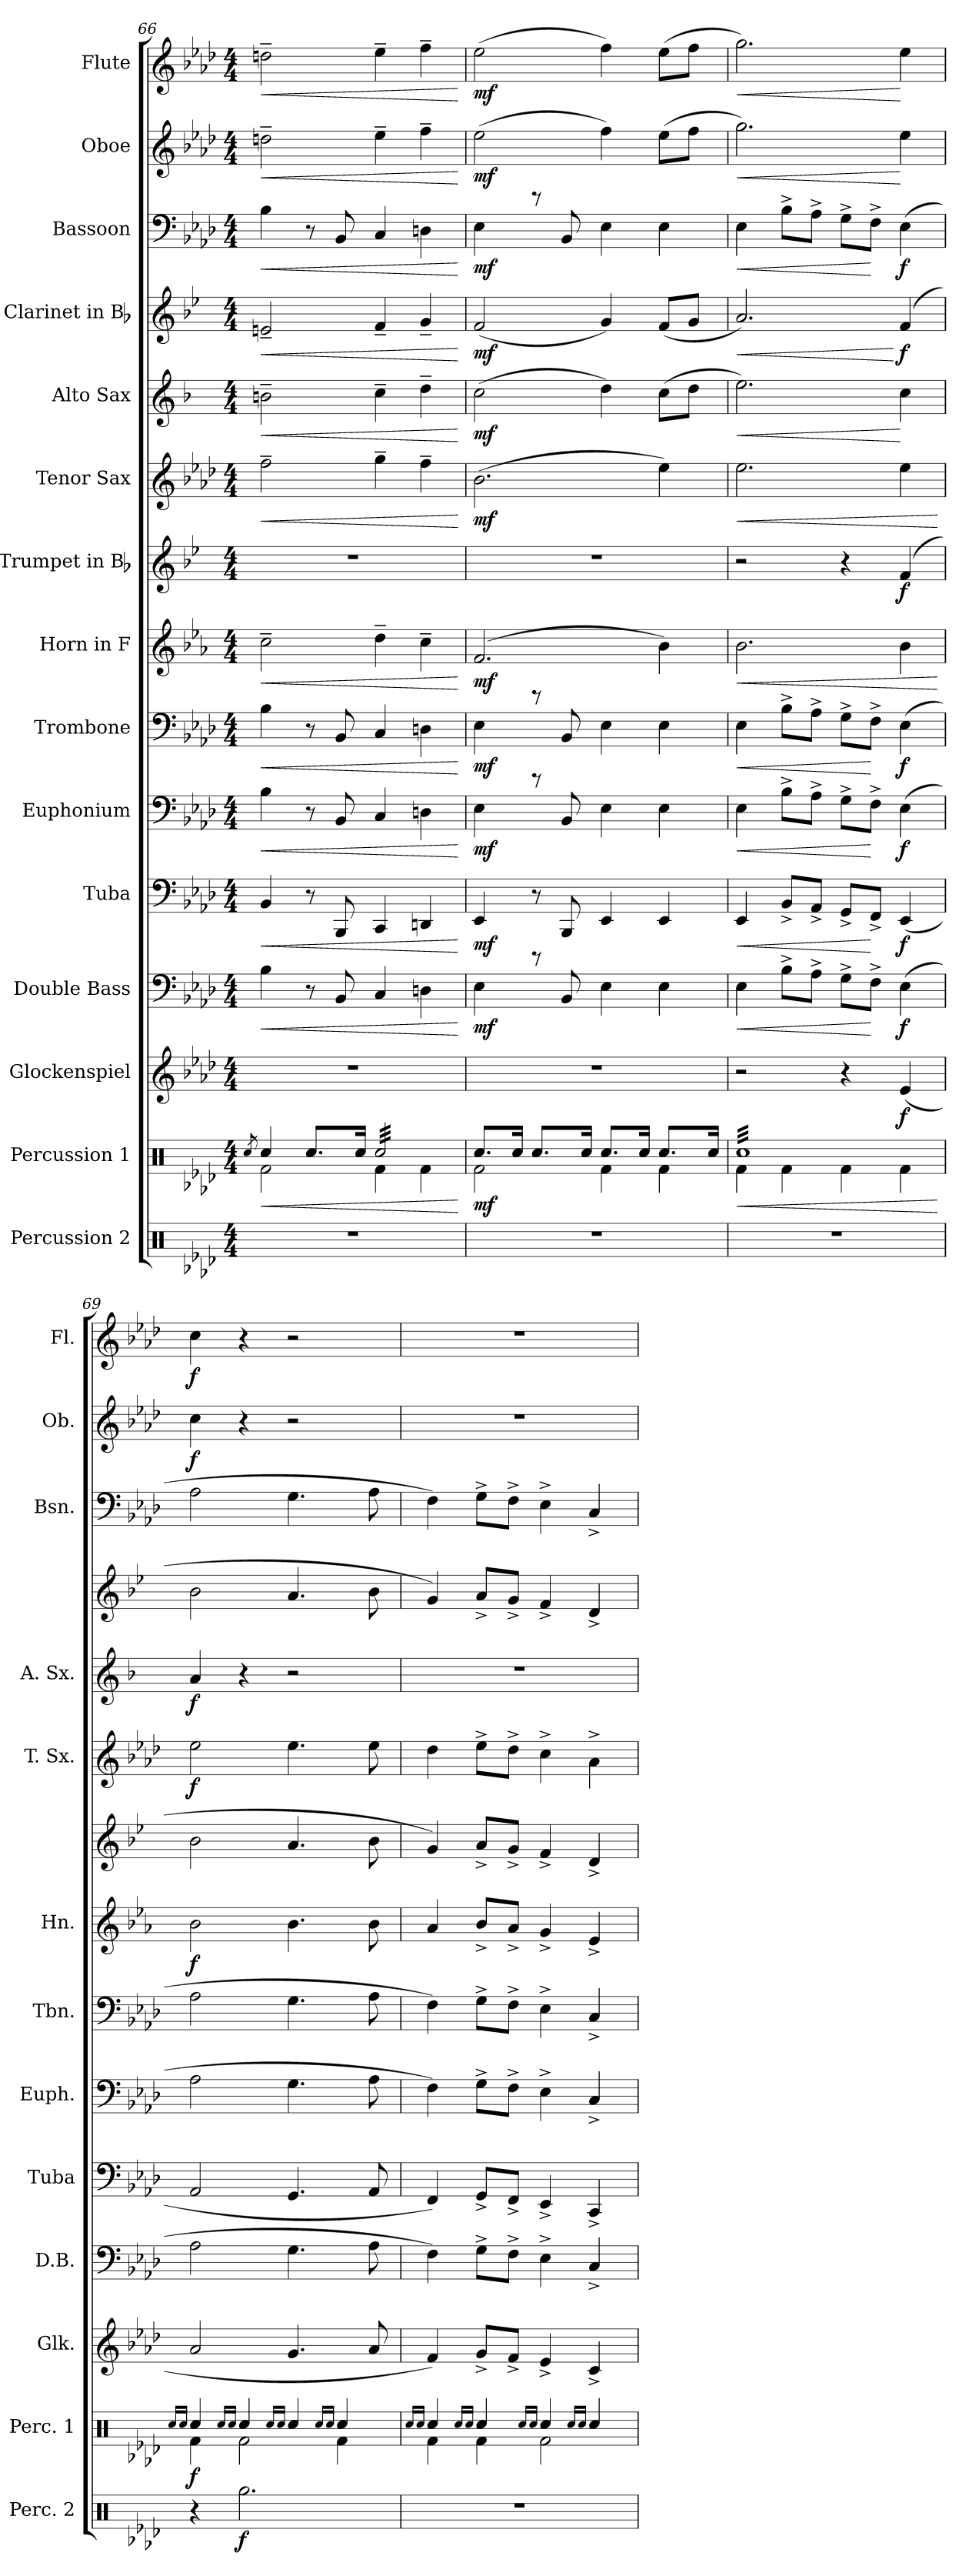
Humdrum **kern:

**kern	**dynam	**kern	**dynam	**kern	**dynam	**kern	**dynam	**kern	**dynam	**kern	**dynam	**kern	**dynam	**kern	**dynam	**kern	**dynam	**kern	**dynam	**kern	**dynam	**kern	**dynam	**kern	**dynam	**kern	**dynam	**kern	**dynam
*part15	*part15	*part14	*part14	*part13	*part13	*part12	*part12	*part11	*part11	*part10	*part10	*part9	*part9	*part8	*part8	*part7	*part7	*part6	*part6	*part5	*part5	*part4	*part4	*part3	*part3	*part2	*part2	*part1	*part1
*staff15	*staff15	*staff14	*staff14	*staff13	*staff13	*staff12	*staff12	*staff11	*staff11	*staff10	*staff10	*staff9	*staff9	*staff8	*staff8	*staff7	*staff7	*staff6	*staff6	*staff5	*staff5	*staff4	*staff4	*staff3	*staff3	*staff2	*staff2	*staff1	*staff1
*I"Percussion 2	*	*I"Percussion 1	*	*I"Glockenspiel	*	*I"Double Bass	*	*I"Tuba	*	*I"Euphonium	*	*I"Trombone	*	*I"Horn in F	*	*I"Trumpet in Bb	*	*I"Tenor Sax	*	*I"Alto Sax	*	*I"Clarinet in Bb	*	*I"Bassoon	*	*I"Oboe	*	*I"Flute	*
*I'Perc. 2	*	*I'Perc. 1	*	*I'Glk.	*	*I'D.B.	*	*I'Tuba	*	*I'Euph.	*	*I'Tbn.	*	*I'Hn.	*	*	*	*I'T. Sx.	*	*I'A. Sx.	*	*	*	*I'Bsn.	*	*I'Ob.	*	*I'Fl.	*
*clefX	*	*clefX	*	*clefG2	*	*clefF4	*	*clefF4	*	*clefF4	*	*clefF4	*	*clefG2	*	*clefG2	*	*clefG2	*	*clefG2	*	*clefG2	*	*clefF4	*	*clefG2	*	*clefG2	*
*	*	*	*	*ITrd-14c-24	*	*ITrd7c12	*	*	*	*	*	*	*	*ITrd4c7	*	*ITrd1c2	*	*ITrd8c14	*	*ITrd5c9	*	*ITrd1c2	*	*	*	*	*	*	*
*k[b-e-a-d-]	*	*k[b-e-a-d-]	*	*k[b-e-a-d-]	*	*k[b-e-a-d-]	*	*k[b-e-a-d-]	*	*k[b-e-a-d-]	*	*k[b-e-a-d-]	*	*k[b-e-a-d-]	*	*k[b-e-a-d-]	*	*k[b-e-a-d-]	*	*k[b-e-a-d-]	*	*k[b-e-a-d-]	*	*k[b-e-a-d-]	*	*k[b-e-a-d-]	*	*k[b-e-a-d-]	*
*A-:	*	*A-:	*	*A-:	*	*A-:	*	*A-:	*	*A-:	*	*A-:	*	*A-:	*	*A-:	*	*A-:	*	*A-:	*	*A-:	*	*A-:	*	*A-:	*	*A-:	*
*M4/4	*	*M4/4	*	*M4/4	*	*M4/4	*	*M4/4	*	*M4/4	*	*M4/4	*	*M4/4	*	*M4/4	*	*M4/4	*	*M4/4	*	*M4/4	*	*M4/4	*	*M4/4	*	*M4/4	*
=66	=66	=66	=66	=66	=66	=66	=66	=66	=66	=66	=66	=66	=66	=66	=66	=66	=66	=66	=66	=66	=66	=66	=66	=66	=66	=66	=66	=66	=66
.	.	8qRcc/	.	.	.	.	.	.	.	.	.	.	.	.	.	.	.	.	.	.	.	.	.	.	.	.	.	.	.
!	!	!	!LO:HP:b	!	!	!	!LO:HP:b	!	!LO:HP:b	!	!LO:HP:b	!	!LO:HP:b	!	!LO:HP:b	!	!	!	!LO:HP:b	!	!LO:HP:b	!	!LO:HP:b	!	!LO:HP:b	!	!LO:HP:b	!	!LO:HP:b
*	*	*^	*	*	*	*	*	*	*	*	*	*	*	*	*	*	*	*	*	*	*	*	*	*	*	*	*	*	*
1r	.	4Rcc/	2Rf\	<	1r	.	4BB-\	<	4BB-/	<	4B-\	<	4B-\	<	2f~>\	<	1r	.	2f~>\	<	2dn~>\	<	2dn~</	<	4B-\	<	2ddn~>\	<	2ddn~>\	<
.	.	8.Rcc/L	.	.	.	.	8r	.	8r	.	8r	.	8r	.	.	.	.	.	.	.	.	.	.	.	8r	.	.	.	.	.
.	.	.	.	.	.	.	8BBB-/	.	8BBB-/	.	8BB-/	.	8BB-/	.	.	.	.	.	.	.	.	.	.	.	8BB-/	.	.	.	.	.
.	.	16Rcc/Jk	.	.	.	.	.	.	.	.	.	.	.	.	.	.	.	.	.	.	.	.	.	.	.	.	.	.	.	.
*	*	*tremolo	*	*	*	*	*	*	*	*	*	*	*	*	*	*	*	*	*	*	*	*	*	*	*	*	*	*	*	*
.	.	32Rcc/LLL	4Rf\	.	.	.	4CC/	.	4CC/	.	4C/	.	4C/	.	4g~>\	.	.	.	4g~>\	.	4e-~>\	.	4e-~</	.	4C/	.	4ee-~>\	.	4ee-~>\	.
.	.	32Rcc/	.	.	.	.	.	.	.	.	.	.	.	.	.	.	.	.	.	.	.	.	.	.	.	.	.	.	.	.
.	.	32Rcc/	.	.	.	.	.	.	.	.	.	.	.	.	.	.	.	.	.	.	.	.	.	.	.	.	.	.	.	.
.	.	32Rcc/	.	.	.	.	.	.	.	.	.	.	.	.	.	.	.	.	.	.	.	.	.	.	.	.	.	.	.	.
.	.	32Rcc/	.	.	.	.	.	.	.	.	.	.	.	.	.	.	.	.	.	.	.	.	.	.	.	.	.	.	.	.
.	.	32Rcc/	.	.	.	.	.	.	.	.	.	.	.	.	.	.	.	.	.	.	.	.	.	.	.	.	.	.	.	.
.	.	32Rcc/	.	.	.	.	.	.	.	.	.	.	.	.	.	.	.	.	.	.	.	.	.	.	.	.	.	.	.	.
.	.	32Rcc/	.	.	.	.	.	.	.	.	.	.	.	.	.	.	.	.	.	.	.	.	.	.	.	.	.	.	.	.
.	.	32Rcc/	4Rf\	.	.	.	4DDn\	.	4DDn/	.	4Dn\	.	4Dn\	.	4f~>\	.	.	.	4f~>\	.	4f~>\	.	4f~</	.	4Dn\	.	4ff~>\	.	4ff~>\	.
.	.	32Rcc/	.	.	.	.	.	.	.	.	.	.	.	.	.	.	.	.	.	.	.	.	.	.	.	.	.	.	.	.
.	.	32Rcc/	.	.	.	.	.	.	.	.	.	.	.	.	.	.	.	.	.	.	.	.	.	.	.	.	.	.	.	.
.	.	32Rcc/	.	.	.	.	.	.	.	.	.	.	.	.	.	.	.	.	.	.	.	.	.	.	.	.	.	.	.	.
.	.	32Rcc/	.	.	.	.	.	.	.	.	.	.	.	.	.	.	.	.	.	.	.	.	.	.	.	.	.	.	.	.
.	.	32Rcc/	.	.	.	.	.	.	.	.	.	.	.	.	.	.	.	.	.	.	.	.	.	.	.	.	.	.	.	.
.	.	32Rcc/	.	.	.	.	.	.	.	.	.	.	.	.	.	.	.	.	.	.	.	.	.	.	.	.	.	.	.	.
.	.	32Rcc/JJJ	.	.	.	.	.	.	.	.	.	.	.	.	.	.	.	.	.	.	.	.	.	.	.	.	.	.	.	.
*	*	*Xtremolo	*	*	*	*	*	*	*	*	*	*	*	*	*	*	*	*	*	*	*	*	*	*	*	*	*	*	*	*
*	*	*v	*v	*	*	*	*	*	*	*	*	*	*	*	*	*	*	*	*	*	*	*	*	*	*	*	*	*	*	*
.	.	.	[	.	.	.	[	.	[	.	[	.	[	.	[	.	.	.	[	.	[	.	[	.	[	.	[	.	[
=67	=67	=67	=67	=67	=67	=67	=67	=67	=67	=67	=67	=67	=67	=67	=67	=67	=67	=67	=67	=67	=67	=67	=67	=67	=67	=67	=67	=67	=67
*	*	*^	*	*	*	*	*	*	*	*	*	*	*	*	*	*	*	*	*	*	*	*	*	*	*	*	*	*	*
!	!	!	!	!LO:DY:b	!	!	!	!LO:DY:b	!	!LO:DY:b	!	!LO:DY:b	!	!LO:DY:b	!	!LO:DY:b	!	!	!	!LO:DY:b	!	!LO:DY:b	!	!LO:DY:b	!	!LO:DY:b	!	!LO:DY:b	!	!LO:DY:b
1r	.	8.Rcc/L	2Rf\	mf	1r	.	4EE-\	mf	4EE-/	mf	4E-\	mf	4E-\	mf	(2.B-/	mf	1r	.	(>2.B-\	mf	(>2e-\	mf	(<2e-/	mf	4E-\	mf	(>2ee-\	mf	(>2ee-\	mf
.	.	16Rcc/Jk	.	.	.	.	.	.	.	.	.	.	.	.	.	.	.	.	.	.	.	.	.	.	.	.	.	.	.	.
.	.	8.Rcc/L	.	.	.	.	8rd	.	8r	.	8rd	.	8rd	.	.	.	.	.	.	.	.	.	.	.	8rd	.	.	.	.	.
.	.	.	.	.	.	.	8BBB-/	.	8BBB-/	.	8BB-/	.	8BB-/	.	.	.	.	.	.	.	.	.	.	.	8BB-/	.	.	.	.	.
.	.	16Rcc/Jk	.	.	.	.	.	.	.	.	.	.	.	.	.	.	.	.	.	.	.	.	.	.	.	.	.	.	.	.
.	.	8.Rcc/L	4Rf\	.	.	.	4EE-\	.	4EE-/	.	4E-\	.	4E-\	.	.	.	.	.	.	.	4f\)	.	4f/)	.	4E-\	.	4ff\)	.	4ff\)	.
.	.	16Rcc/Jk	.	.	.	.	.	.	.	.	.	.	.	.	.	.	.	.	.	.	.	.	.	.	.	.	.	.	.	.
.	.	8.Rcc/L	4Rf\	.	.	.	4EE-\	.	4EE-/	.	4E-\	.	4E-\	.	4e-\)	.	.	.	4e-\)	.	(>8e-\L	.	(<8e-/L	.	4E-\	.	(>8ee-\L	.	(>8ee-\L	.
.	.	.	.	.	.	.	.	.	.	.	.	.	.	.	.	.	.	.	.	.	8f\J	.	8f/J	.	.	.	8ff\J	.	8ff\J	.
.	.	16Rcc/Jk	.	.	.	.	.	.	.	.	.	.	.	.	.	.	.	.	.	.	.	.	.	.	.	.	.	.	.	.
=68	=68	=68	=68	=68	=68	=68	=68	=68	=68	=68	=68	=68	=68	=68	=68	=68	=68	=68	=68	=68	=68	=68	=68	=68	=68	=68	=68	=68	=68	=68
!	!	!	!	!LO:HP:b	!	!	!	!LO:HP:b	!	!LO:HP:b	!	!LO:HP:b	!	!LO:HP:b	!	!LO:HP:b	!	!	!	!LO:HP:b	!	!LO:HP:b	!	!LO:HP:b	!	!LO:HP:b	!	!LO:HP:b	!	!LO:HP:b
*	*	*tremolo	*	*	*	*	*	*	*	*	*	*	*	*	*	*	*	*	*	*	*	*	*	*	*	*	*	*	*	*
1r	.	32RccLLL	4Rf\	<	2r	.	4EE-\	<	4EE-/	<	4E-\	<	4E-\	<	2.e-\	<	2r	.	2.e-\	<	2.g\)	<	2.g/)	<	4E-\	<	2.gg\)	<	2.gg\)	<
.	.	32Rcc	.	.	.	.	.	.	.	.	.	.	.	.	.	.	.	.	.	.	.	.	.	.	.	.	.	.	.	.
.	.	32Rcc	.	.	.	.	.	.	.	.	.	.	.	.	.	.	.	.	.	.	.	.	.	.	.	.	.	.	.	.
.	.	32Rcc	.	.	.	.	.	.	.	.	.	.	.	.	.	.	.	.	.	.	.	.	.	.	.	.	.	.	.	.
.	.	32Rcc	.	.	.	.	.	.	.	.	.	.	.	.	.	.	.	.	.	.	.	.	.	.	.	.	.	.	.	.
.	.	32Rcc	.	.	.	.	.	.	.	.	.	.	.	.	.	.	.	.	.	.	.	.	.	.	.	.	.	.	.	.
.	.	32Rcc	.	.	.	.	.	.	.	.	.	.	.	.	.	.	.	.	.	.	.	.	.	.	.	.	.	.	.	.
.	.	32Rcc	.	.	.	.	.	.	.	.	.	.	.	.	.	.	.	.	.	.	.	.	.	.	.	.	.	.	.	.
.	.	32Rcc	4Rf\	.	.	.	8BB-^>\L	.	8BB-^</L	.	8B-^>\L	.	8B-^>\L	.	.	.	.	.	.	.	.	.	.	.	8B-^>\L	.	.	.	.	.
.	.	32Rcc	.	.	.	.	.	.	.	.	.	.	.	.	.	.	.	.	.	.	.	.	.	.	.	.	.	.	.	.
.	.	32Rcc	.	.	.	.	.	.	.	.	.	.	.	.	.	.	.	.	.	.	.	.	.	.	.	.	.	.	.	.
.	.	32Rcc	.	.	.	.	.	.	.	.	.	.	.	.	.	.	.	.	.	.	.	.	.	.	.	.	.	.	.	.
.	.	32Rcc	.	.	.	.	8AA-^>\J	.	8AA-^</J	.	8A-^>\J	.	8A-^>\J	.	.	.	.	.	.	.	.	.	.	.	8A-^>\J	.	.	.	.	.
.	.	32Rcc	.	.	.	.	.	.	.	.	.	.	.	.	.	.	.	.	.	.	.	.	.	.	.	.	.	.	.	.
.	.	32Rcc	.	.	.	.	.	.	.	.	.	.	.	.	.	.	.	.	.	.	.	.	.	.	.	.	.	.	.	.
.	.	32Rcc	.	.	.	.	.	.	.	.	.	.	.	.	.	.	.	.	.	.	.	.	.	.	.	.	.	.	.	.
.	.	32Rcc	4Rf\	.	4r	.	8GG^>\L	.	8GG^</L	.	8G^>\L	.	8G^>\L	.	.	.	4r	.	.	.	.	.	.	.	8G^>\L	.	.	.	.	.
.	.	32Rcc	.	.	.	.	.	.	.	.	.	.	.	.	.	.	.	.	.	.	.	.	.	.	.	.	.	.	.	.
.	.	32Rcc	.	.	.	.	.	.	.	.	.	.	.	.	.	.	.	.	.	.	.	.	.	.	.	.	.	.	.	.
.	.	32Rcc	.	.	.	.	.	.	.	.	.	.	.	.	.	.	.	.	.	.	.	.	.	.	.	.	.	.	.	.
.	.	32Rcc	.	.	.	.	8FF^>\J	[	8FF^</J	[	8F^>\J	[	8F^>\J	[	.	.	.	.	.	.	.	.	.	.	8F^>\J	[	.	.	.	.
.	.	32Rcc	.	.	.	.	.	.	.	.	.	.	.	.	.	.	.	.	.	.	.	.	.	.	.	.	.	.	.	.
.	.	32Rcc	.	.	.	.	.	.	.	.	.	.	.	.	.	.	.	.	.	.	.	.	.	.	.	.	.	.	.	.
.	.	32Rcc	.	.	.	.	.	.	.	.	.	.	.	.	.	.	.	.	.	.	.	.	.	.	.	.	.	.	.	.
!	!	!	!	!	!	!LO:DY:b	!	!LO:DY:b	!	!LO:DY:b	!	!LO:DY:b	!	!LO:DY:b	!	!	!	!LO:DY:b	!	!	!	!	!	!LO:DY:n=1:b	!	!LO:DY:b	!	!	!	!
.	.	32Rcc	4Rf\	.	(<4eee-/	f	(>4EE-\	f	(<4EE-/	f	(>4E-\	f	(>4E-\	f	4e-\	.	(4e-/	f	4e-\	.	4e-\	[	(4e-/	[ f	(>4E-\	f	4ee-\	[	4ee-\	[
.	.	32Rcc	.	.	.	.	.	.	.	.	.	.	.	.	.	.	.	.	.	.	.	.	.	.	.	.	.	.	.	.
.	.	32Rcc	.	.	.	.	.	.	.	.	.	.	.	.	.	.	.	.	.	.	.	.	.	.	.	.	.	.	.	.
.	.	32Rcc	.	.	.	.	.	.	.	.	.	.	.	.	.	.	.	.	.	.	.	.	.	.	.	.	.	.	.	.
.	.	32Rcc	.	.	.	.	.	.	.	.	.	.	.	.	.	.	.	.	.	.	.	.	.	.	.	.	.	.	.	.
.	.	32Rcc	.	.	.	.	.	.	.	.	.	.	.	.	.	.	.	.	.	.	.	.	.	.	.	.	.	.	.	.
.	.	32Rcc	.	.	.	.	.	.	.	.	.	.	.	.	.	.	.	.	.	.	.	.	.	.	.	.	.	.	.	.
.	.	32RccJJJ	.	.	.	.	.	.	.	.	.	.	.	.	.	.	.	.	.	.	.	.	.	.	.	.	.	.	.	.
*	*	*Xtremolo	*	*	*	*	*	*	*	*	*	*	*	*	*	*	*	*	*	*	*	*	*	*	*	*	*	*	*	*
*	*	*v	*v	*	*	*	*	*	*	*	*	*	*	*	*	*	*	*	*	*	*	*	*	*	*	*	*	*	*	*
.	.	.	[	.	.	.	.	.	.	.	.	.	.	.	[	.	.	.	[	.	.	.	.	.	.	.	.	.	.
=69	=69	=69	=69	=69	=69	=69	=69	=69	=69	=69	=69	=69	=69	=69	=69	=69	=69	=69	=69	=69	=69	=69	=69	=69	=69	=69	=69	=69	=69
.	.	16qRcc/LL	.	.	.	.	.	.	.	.	.	.	.	.	.	.	.	.	.	.	.	.	.	.	.	.	.	.	.
.	.	16qRcc/JJ	.	.	.	.	.	.	.	.	.	.	.	.	.	.	.	.	.	.	.	.	.	.	.	.	.	.	.
*	*	*^	*	*	*	*	*	*	*	*	*	*	*	*	*	*	*	*	*	*	*	*	*	*	*	*	*	*	*
!	!	!	!	!LO:DY:b	!	!	!	!	!	!	!	!	!	!	!	!LO:DY:b	!	!	!	!LO:DY:b	!	!LO:DY:b	!	!	!	!	!	!LO:DY:b	!	!LO:DY:b
4r	.	4Rcc/	4Rf\	f	2aaa-/	.	2AA-\	.	2AA-/	.	2A-\	.	2A-\	.	2e-\	f	2a-\	.	2e-\	f	4c/	f	2a-\	.	2A-\	.	4cc\	f	4cc\	f
.	.	16qRcc/LL	.	.	.	.	.	.	.	.	.	.	.	.	.	.	.	.	.	.	.	.	.	.	.	.	.	.	.	.
.	.	16qRcc/JJ	.	.	.	.	.	.	.	.	.	.	.	.	.	.	.	.	.	.	.	.	.	.	.	.	.	.	.	.
!	!LO:DY:b	!	!	!	!	!	!	!	!	!	!	!	!	!	!	!	!	!	!	!	!	!	!	!	!	!	!	!	!	!
2.Rgg\	f	4Rcc/	2Rf\	.	.	.	.	.	.	.	.	.	.	.	.	.	.	.	.	.	4r	.	.	.	.	.	4r	.	4r	.
.	.	16qRcc/LL	.	.	.	.	.	.	.	.	.	.	.	.	.	.	.	.	.	.	.	.	.	.	.	.	.	.	.	.
.	.	16qRcc/JJ	.	.	.	.	.	.	.	.	.	.	.	.	.	.	.	.	.	.	.	.	.	.	.	.	.	.	.	.
.	.	4Rcc/	.	.	4.ggg/	.	4.GG\	.	4.GG/	.	4.G\	.	4.G\	.	4.e-\	.	4.g/	.	4.e-\	.	2r	.	4.g/	.	4.G\	.	2r	.	2r	.
.	.	16qRcc/LL	.	.	.	.	.	.	.	.	.	.	.	.	.	.	.	.	.	.	.	.	.	.	.	.	.	.	.	.
.	.	16qRcc/JJ	.	.	.	.	.	.	.	.	.	.	.	.	.	.	.	.	.	.	.	.	.	.	.	.	.	.	.	.
.	.	4Rcc/	4Rf\	.	.	.	.	.	.	.	.	.	.	.	.	.	.	.	.	.	.	.	.	.	.	.	.	.	.	.
.	.	.	.	.	8aaa-/	.	8AA-\	.	8AA-/	.	8A-\	.	8A-\	.	8e-\	.	8a-\	.	8e-\	.	.	.	8a-\	.	8A-\	.	.	.	.	.
=70	=70	=70	=70	=70	=70	=70	=70	=70	=70	=70	=70	=70	=70	=70	=70	=70	=70	=70	=70	=70	=70	=70	=70	=70	=70	=70	=70	=70	=70	=70
.	.	16qRcc/LL	.	.	.	.	.	.	.	.	.	.	.	.	.	.	.	.	.	.	.	.	.	.	.	.	.	.	.	.
.	.	16qRcc/JJ	.	.	.	.	.	.	.	.	.	.	.	.	.	.	.	.	.	.	.	.	.	.	.	.	.	.	.	.
1r	.	4Rcc/	4Rf\	.	4fff/)	.	4FF\)	.	4FF/)	.	4F\)	.	4F\)	.	4d-/	.	4f/)	.	4d-\	.	1r	.	4f/)	.	4F\)	.	1r	.	1r	.
.	.	16qRcc/LL	.	.	.	.	.	.	.	.	.	.	.	.	.	.	.	.	.	.	.	.	.	.	.	.	.	.	.	.
.	.	16qRcc/JJ	.	.	.	.	.	.	.	.	.	.	.	.	.	.	.	.	.	.	.	.	.	.	.	.	.	.	.	.
.	.	4Rcc/	4Rf\	.	8ggg^</L	.	8GG^>\L	.	8GG^</L	.	8G^>\L	.	8G^>\L	.	8e-^</L	.	8g^</L	.	8e-^>\L	.	.	.	8g^</L	.	8G^>\L	.	.	.	.	.
.	.	.	.	.	8fff^</J	.	8FF^>\J	.	8FF^</J	.	8F^>\J	.	8F^>\J	.	8d-^</J	.	8f^</J	.	8d-^>\J	.	.	.	8f^</J	.	8F^>\J	.	.	.	.	.
.	.	16qRcc/LL	.	.	.	.	.	.	.	.	.	.	.	.	.	.	.	.	.	.	.	.	.	.	.	.	.	.	.	.
.	.	16qRcc/JJ	.	.	.	.	.	.	.	.	.	.	.	.	.	.	.	.	.	.	.	.	.	.	.	.	.	.	.	.
.	.	4Rcc/	2Rf\	.	4eee-^</	.	4EE-^>\	.	4EE-^</	.	4E-^>\	.	4E-^>\	.	4c^</	.	4e-^</	.	4c^>\	.	.	.	4e-^</	.	4E-^>\	.	.	.	.	.
.	.	16qRcc/LL	.	.	.	.	.	.	.	.	.	.	.	.	.	.	.	.	.	.	.	.	.	.	.	.	.	.	.	.
.	.	16qRcc/JJ	.	.	.	.	.	.	.	.	.	.	.	.	.	.	.	.	.	.	.	.	.	.	.	.	.	.	.	.
.	.	4Rcc/	.	.	4ccc^</	.	4CC^</	.	4CC^</	.	4C^</	.	4C^</	.	4A-^</	.	4c^</	.	4A-^>\	.	.	.	4c^</	.	4C^</	.	.	.	.	.
*	*	*v	*v	*	*	*	*	*	*	*	*	*	*	*	*	*	*	*	*	*	*	*	*	*	*	*	*	*	*	*
=	=	=	=	=	=	=	=	=	=	=	=	=	=	=	=	=	=	=	=	=	=	=	=	=	=	=	=	=	=
*-	*-	*-	*-	*-	*-	*-	*-	*-	*-	*-	*-	*-	*-	*-	*-	*-	*-	*-	*-	*-	*-	*-	*-	*-	*-	*-	*-	*-	*-
